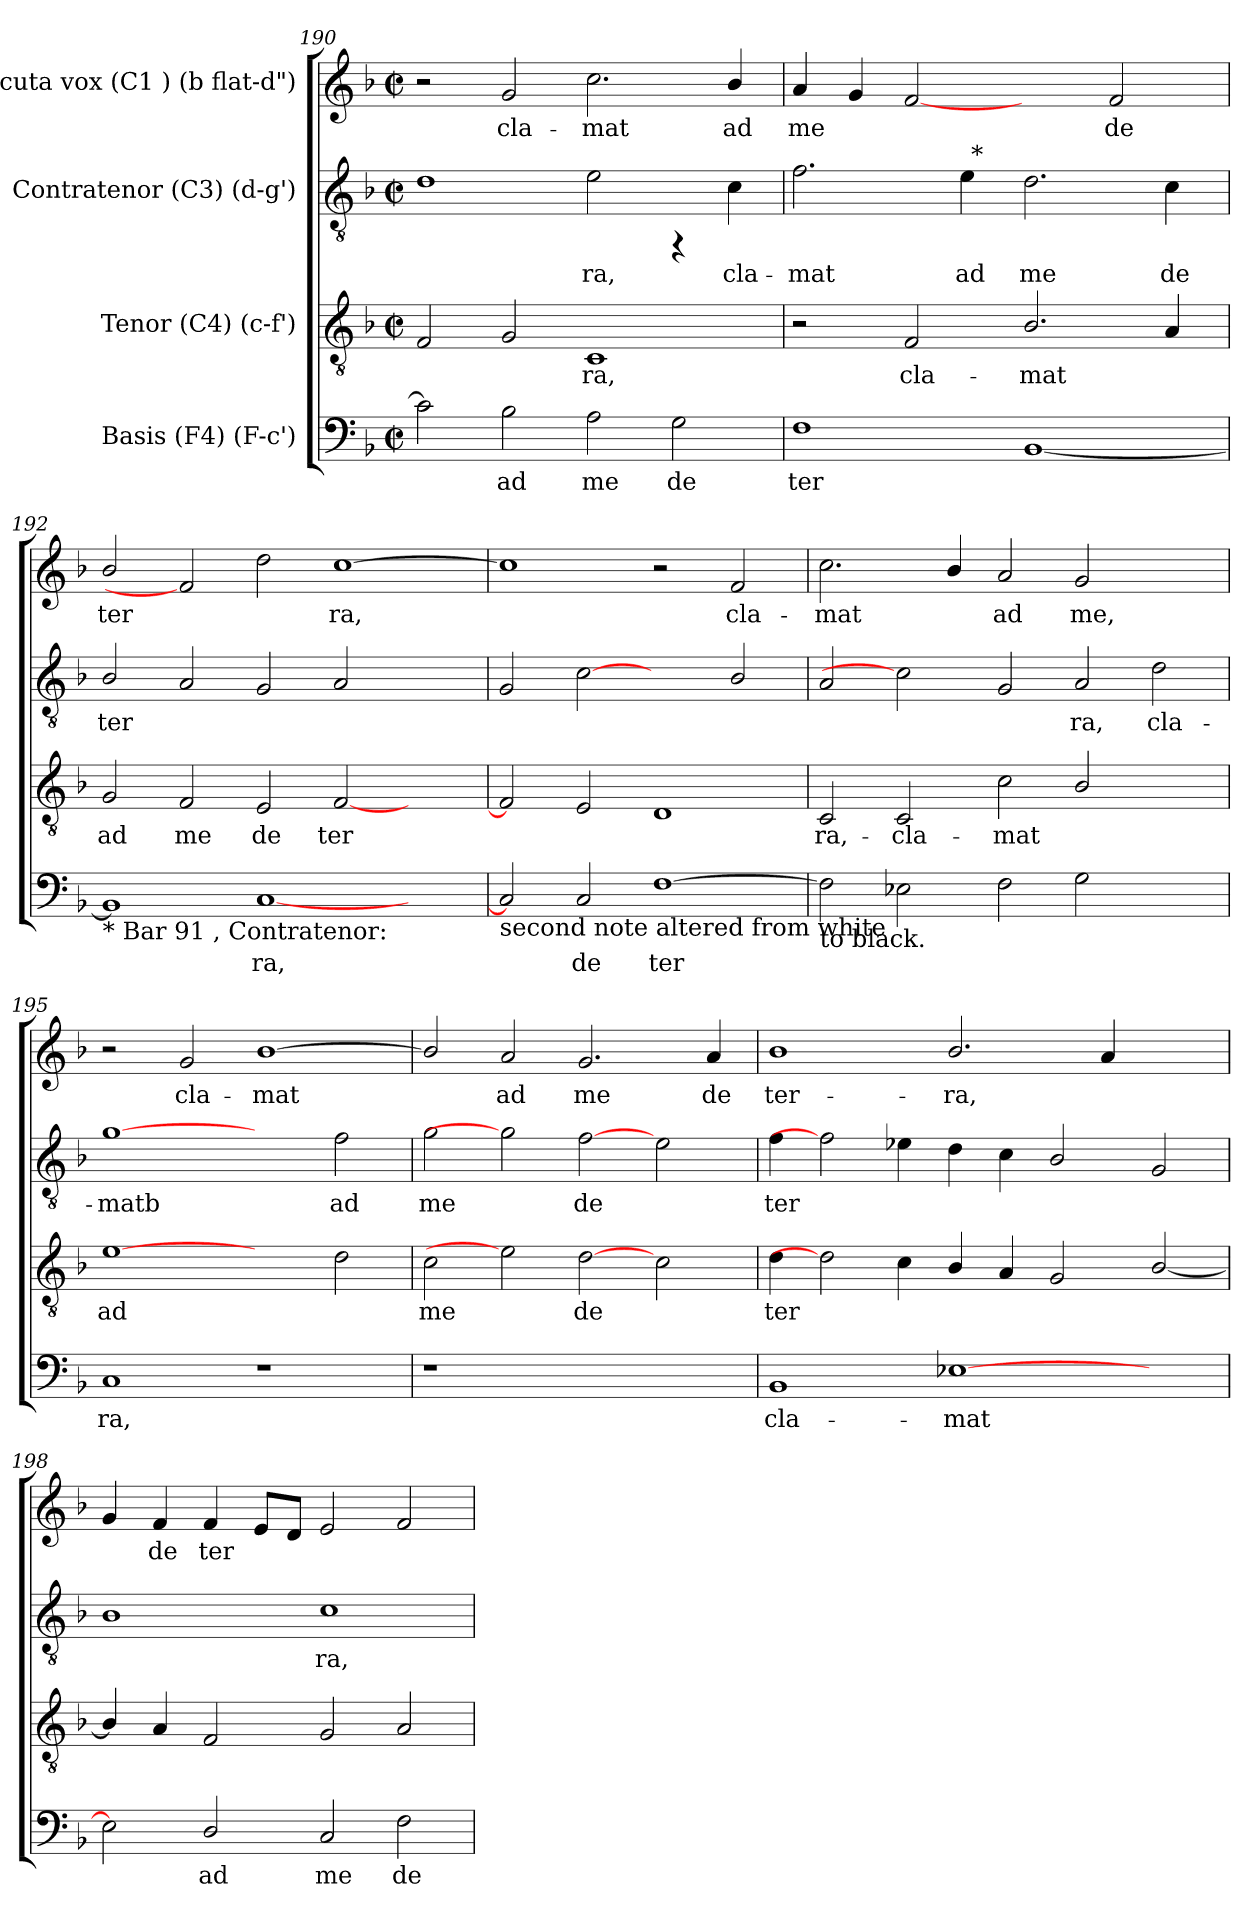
**kern	**text	**kern	**text	**kern	**text	**kern	**text
*part4	*part4	*part3	*part3	*part2	*part2	*part1	*part1
*staff4	*staff4	*staff3	*staff3	*staff2	*staff2	*staff1	*staff1
*I"Basis (F4)  (F-c')	*	*I"Tenor (C4)  (c-f')	*	*I"Contratenor (C3)  (d-g')	*	*I"Acuta vox (C1 )  (b flat-d")	*
*clefF4	*	*clefGv2	*	*clefGv2	*	*clefG2	*
*k[b-]	*	*k[b-]	*	*k[b-]	*	*k[b-]	*
*F:	*	*F:	*	*F:	*	*F:	*
*M2/2	*	*M2/2	*	*M2/2	*	*M2/2	*
*met(c|)	*	*met(c|)	*	*met(c|)	*	*met(c|)	*
=190	=190	=190	=190	=190	=190	=190	=190
!	!LO:LY:b:cj	!	!LO:LY:b:cj	!	!LO:LY:b:cj	!	!
2c\]	.	2F/	--	1d	--	2r	.
!	!LO:LY:b:cj	!	!LO:LY:b:cj	!	!	!	!LO:LY:b:cj
2B-\	ad	2G/	--	.	.	2g/	cla-
!	!LO:LY:b:cj	!	!LO:LY:b:cj	!	!LO:LY:b:cj	!	!LO:LY:b:cj
2A\	me	1C	-ra,	2e\	-ra,	2.cc\	-mat
!	!LO:LY:b:cj	!	!	!	!	!	!
2G\	de	.	.	4rFF	.	.	.
!	!	!	!	!	!LO:LY:b:cj	!	!LO:LY:b:cj
.	.	.	.	4c\	cla-	4b-/	ad
!!LO:PB:g=z
=191	=191	=191	=191	=191	=191	=191	=191
!	!LO:LY:b:cj	!	!	!	!LO:LY:b:cj	!	!LO:LY:b:cj
*	*	*	*	*^	*	*	*
1F	ter-	2r	.	2.f\	2ryy	-mat	4a/	me
!	!	!	!	!	!	!	!	!LO:LY:b:cj
.	.	.	.	.	.	.	4g/	.
!	!	!	!LO:LY:b:cj	!	!	!	!	!LO:LY:b:cj
.	.	2F/	cla-	.	4ryy	.	[2f	.
!	!	!	!	!	!	!LO:LY:b:cj	!	!
.	.	.	.	4e\	64ryy	ad	.	.
!	!	!	!	!	!LO:TX:a:t=*	!	!	!
.	.	.	.	.	1ryy	.	.	.
!	!LO:LY:b:cj	!	!LO:LY:b:cj	!	!	!LO:LY:b:cj	!	!
[<1BB-	--	2.B-/	-mat	2.d\	.	me	2ryy	.
!	!	!	!	!	!	!	!	!LO:LY:b:cj
.	.	.	.	.	.	.	2f/	de
!	!	!	!LO:LY:b:cj	!	!	!LO:LY:b:cj	!	!
.	.	4A/	.	4c\	.	de	.	.
.	.	.	.	.	8...ryy	.	.	.
=192	=192	=192	=192	=192	=192	=192	=192	=192
!LO:TX:b:t=* Bar 91 , Contratenor&colon;	!	!	!	!	!	!	!	!
!	!LO:LY:b:cj	!	!LO:LY:b:cj	!	!	!LO:LY:b:cj	!	!LO:LY:b:cj
*	*	*	*	*v	*v	*	*	*
1BB-]	--	2G/	ad	2B-/	ter-	2b-/	ter-
!	!	!	!LO:LY:b:cj	!	!LO:LY:b:cj	!	!
.	.	2F/	me	2A/	--	2f]	.
!	!LO:LY:b:cj	!	!LO:LY:b:cj	!	!LO:LY:b:cj	!	!LO:LY:b:cj
[<1C	-ra,	2E/	de	2G/	--	2dd\	--
!	!	!	!LO:LY:b:cj	!	!LO:LY:b:cj	!	!LO:LY:b:cj
.	.	[<2F/	ter-	2A/	--	[>1cc	-ra,
2ryy	.	2ryy	.	2ryy	.	.	.
=193	=193	=193	=193	=193	=193	=193	=193
!LO:TX:b:t=second note altered from white	!	!	!	!	!	!	!
!	!LO:LY:b:cj	!	!LO:LY:b:cj	!	!LO:LY:b:cj	!	!LO:LY:b:cj
2C/]	.	2F/]	--	2G/	--	1cc]	.
!	!LO:LY:b:cj	!	!LO:LY:b:cj	!	!LO:LY:b:cj	!	!
2C/	de	2E/	--	[2c	--	.	.
!	!LO:LY:b:cj	!	!LO:LY:b:cj	!	!	!	!
[>1F	ter-	1D	--	2ryy	.	2r	.
!	!	!	!	!	!LO:LY:b:cj	!	!LO:LY:b:cj
.	.	.	.	2B-/	--	2f/	cla-
=194	=194	=194	=194	=194	=194	=194	=194
!LO:TX:b:t=to black.	!	!	!	!	!	!	!
!	!LO:LY:b:cj	!	!LO:LY:b:cj	!	!LO:LY:b:cj	!	!LO:LY:b:cj
2F\]	--	2C/	-ra,-	2A/	--	2.cc\	-mat
!	!LO:LY:b:cj	!	!LO:LY:b:cj	!	!	!	!
2E-X\	--	2C/	-cla-	2c]	.	.	.
!	!	!	!	!	!	!	!LO:LY:b:cj
.	.	.	.	.	.	4b-/	.
!	!LO:LY:b:cj	!	!LO:LY:b:cj	!	!LO:LY:b:cj	!	!LO:LY:b:cj
2F\	--	2c\	-mat	2G/	--	2a/	ad
!	!LO:LY:b:cj	!	!LO:LY:b:cj	!	!LO:LY:b:cj	!	!LO:LY:b:cj
2G\	--	2B-/	.	2A/	-ra,	2g/	me,
!	!	!	!	!	!LO:LY:b:cj	!	!
2ryy	.	2ryy	.	2d\	cla-	2ryy	.
!!LO:PB:g=z
=195	=195	=195	=195	=195	=195	=195	=195
!	!LO:LY:b:cj	!	!LO:LY:b:cj	!	!LO:LY:b:cj	!	!
1C	-ra,	[1e	ad	[1g	-matb	2r	.
!	!	!	!	!	!	!	!LO:LY:b:cj
.	.	.	.	.	.	2g/	cla-
!	!	!	!	!	!	!	!LO:LY:b:cj
1r	.	2ryy	.	2ryy	.	[<1b-	-mat
!	!	!	!LO:LY:b:cj	!	!LO:LY:b:cj	!	!
.	.	2d\	.	2f\	ad	.	.
=196	=196	=196	=196	=196	=196	=196	=196
!	!	!	!LO:LY:b:cj	!	!LO:LY:b:cj	!	!LO:LY:b:cj
1r	.	2c\	me	2g\	me	2b-/]	.
!	!	!	!	!	!	!	!LO:LY:b:cj
.	.	2e]	.	2g]	.	2a/	ad
!	!	!	!LO:LY:b:cj	!	!LO:LY:b:cj	!	!LO:LY:b:cj
1ryy	.	[2d	de	[2f	de	2.g/	me
!	!	!	!LO:LY:b:cj	!	!LO:LY:b:cj	!	!
.	.	2c\	.	2e\	.	.	.
!	!	!	!	!	!	!	!LO:LY:b:cj
.	.	.	.	.	.	4a/	de
=197	=197	=197	=197	=197	=197	=197	=197
!	!LO:LY:b:cj	!	!LO:LY:b:cj	!	!LO:LY:b:cj	!	!LO:LY:b:cj
1BB-	cla-	4d\	ter-	4f\	ter-	1b-	ter-
.	.	2d]	.	2f]	.	.	.
!	!	!	!LO:LY:b:cj	!	!LO:LY:b:cj	!	!
.	.	4c\	--	4e-\	--	.	.
!	!LO:LY:b:cj	!	!LO:LY:b:cj	!	!LO:LY:b:cj	!	!LO:LY:b:cj
[>1E-X	-mat	4B-/	--	4d\	--	2.b-/	-ra,
!	!	!	!LO:LY:b:cj	!	!LO:LY:b:cj	!	!
.	.	4A/	--	4c\	--	.	.
!	!	!	!LO:LY:b:cj	!	!LO:LY:b:cj	!	!
.	.	2G/	--	2B-/	--	.	.
!	!	!	!	!	!	!	!LO:LY:b:cj
.	.	.	.	.	.	4a/	.
!	!	!	!LO:LY:b:cj	!	!LO:LY:b:cj	!	!
2ryy	.	[<2B-/	--	2G/	--	2ryy	.
=198	=198	=198	=198	=198	=198	=198	=198
!	!LO:LY:b:cj	!	!LO:LY:b:cj	!	!LO:LY:b:cj	!	!LO:LY:b:cj
2E-\]	.	4B-/]	--	1B-	--	4g/	.
!	!	!	!LO:LY:b:cj	!	!	!	!LO:LY:b:cj
.	.	4A/	--	.	.	4f/	de
!	!LO:LY:b:cj	!	!LO:LY:b:cj	!	!	!	!LO:LY:b:cj
2D/	ad	2F/	--	.	.	4f/	ter-
!	!	!	!	!	!	!	!LO:LY:b:cj
.	.	.	.	.	.	8e/L	--
!	!	!	!	!	!	!	!LO:LY:b:cj
.	.	.	.	.	.	8d/J	--
!	!LO:LY:b:cj	!	!LO:LY:b:cj	!	!LO:LY:b:cj	!	!LO:LY:b:cj
2C/	me	2G/	--	1c	-ra,	2e/	--
!	!LO:LY:b:cj	!	!LO:LY:b:cj	!	!	!	!LO:LY:b:cj
2F\	de	2A/	--	.	.	2f/	--
=	=	=	=	=	=	=	=
*-	*-	*-	*-	*-	*-	*-	*-
